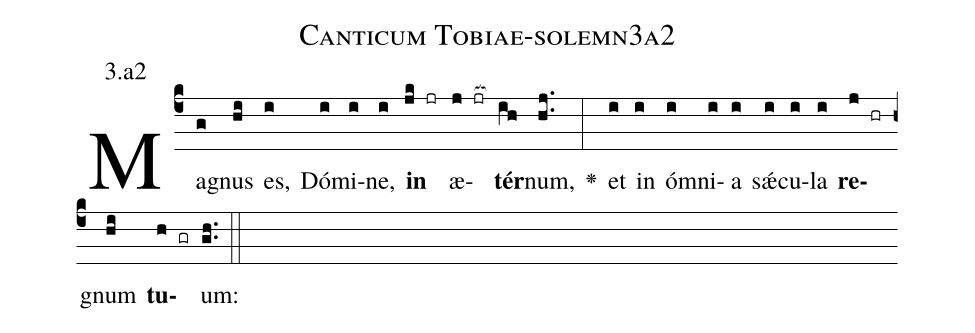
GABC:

name: Canticum Tobiae-solemn3a2;
annotation: 3.a2;
%%
(c4)Ma(g)gnus(hi) es,(i) Dó(i)mi(i)ne,(i) <b>in</b>(jk jr) æ(j jr[ocb:1{])<b>tér</b>(ih[ocb:0}])num,(hj..) <v>\greheightstar</v>(:) et(i) in(i) óm(i)ni(i)a(i) sǽ(i)cu(i)la(i) <b>re</b>(j hr)gnum(hi) <b>tu</b>(h gr)um:(gh..) (::)


%E(i) u(i) o(j) u(hi) a(h) e.(gh..) (::)
